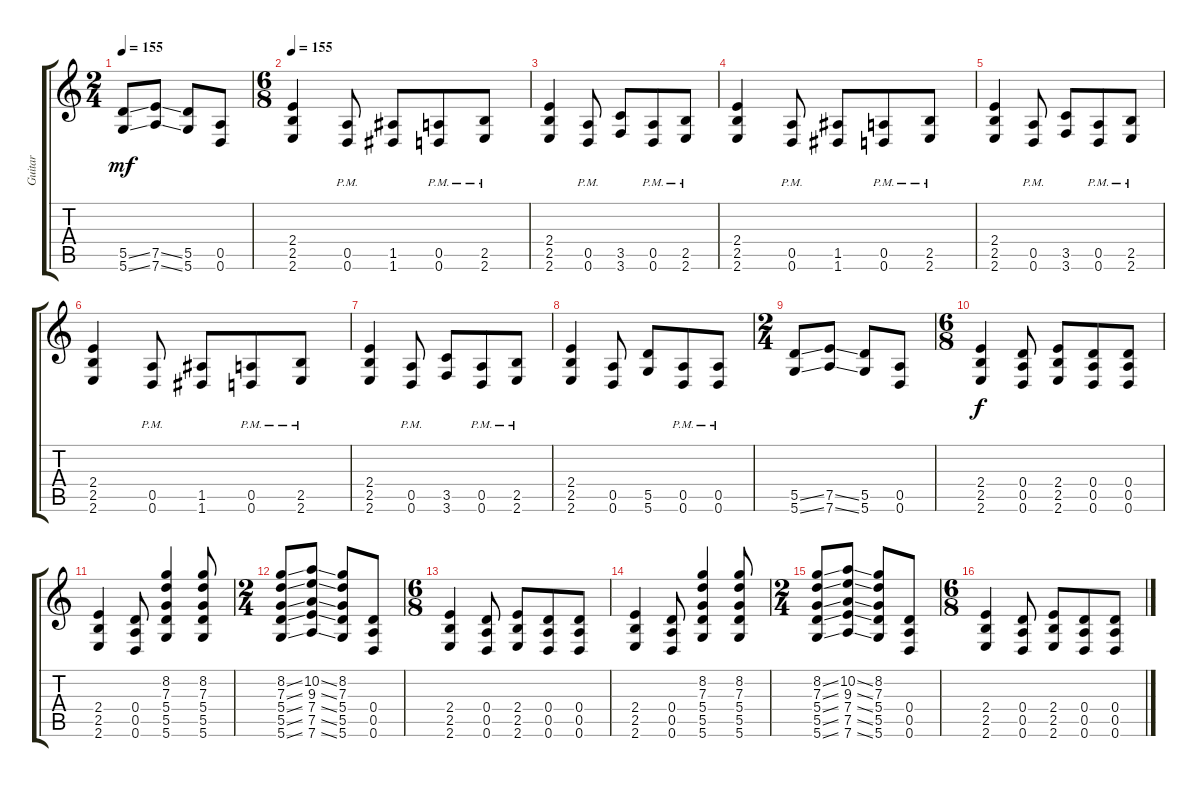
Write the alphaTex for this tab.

\track ("Guitar" "Guitar") {instrument distortionguitar}
\staff {score tabs}
\tuning (E4 B3 G3 D3 A2 D2) {hide}
\ts (2 4)
\tempo 155
\clef g2
\ks c
(5.5{ss} 5.6{ss}).8{dy mf} (7.5{ss} 7.6{ss}).8 (5.5 5.6).8 (0.5 0.6).8 |
\ts (6 8)
\tempo 155
(2.4 2.5 2.6).4 (0.5{pm} 0.6{pm}).8 (1.5 1.6).8 (0.5{pm} 0.6{pm}).8 (2.5{pm} 2.6{pm}).8 |
(2.4 2.5 2.6).4 (0.5{pm} 0.6{pm}).8 (3.5 3.6).8 (0.5{pm} 0.6{pm}).8 (2.5{pm} 2.6{pm}).8 |
(2.4 2.5 2.6).4 (0.5{pm} 0.6{pm}).8 (1.5 1.6).8 (0.5{pm} 0.6{pm}).8 (2.5{pm} 2.6{pm}).8 |
(2.4 2.5 2.6).4 (0.5{pm} 0.6{pm}).8 (3.5 3.6).8 (0.5{pm} 0.6{pm}).8 (2.5{pm} 2.6{pm}).8 |
(2.4 2.5 2.6).4 (0.5{pm} 0.6{pm}).8 (1.5 1.6).8 (0.5{pm} 0.6{pm}).8 (2.5{pm} 2.6{pm}).8 |
(2.4 2.5 2.6).4 (0.5{pm} 0.6{pm}).8 (3.5 3.6).8 (0.5{pm} 0.6{pm}).8 (2.5{pm} 2.6{pm}).8 |
(2.4 2.5 2.6).4 (0.5 0.6).8 (5.5 5.6).8 (0.5{pm} 0.6{pm}).8 (0.5{pm} 0.6{pm}).8 |
\ts (2 4)
(5.5{ss} 5.6{ss}).8 (7.5{ss} 7.6{ss}).8 (5.5 5.6).8 (0.5 0.6).8 |
\ts (6 8)
(2.4 2.5 2.6).4{dy f} (0.4 0.5 0.6).8 (2.4 2.5 2.6).8 (0.4 0.5 0.6).8 (0.4 0.5 0.6).8 |
(2.4 2.5 2.6).4 (0.4 0.5 0.6).8 (8.2 7.3 5.4 5.5 5.6).4 (8.2 7.3 5.4 5.5 5.6).8 |
\ts (2 4)
(8.2{ss} 7.3{ss} 5.4{ss} 5.5{ss} 5.6{ss}).8 (10.2{ss} 9.3{ss} 7.4{ss} 7.5{ss} 7.6{ss}).8 (8.2 7.3 5.4 5.5 5.6).8 (0.4 0.5 0.6).8 |
\ts (6 8)
(2.4 2.5 2.6).4 (0.4 0.5 0.6).8 (2.4 2.5 2.6).8 (0.4 0.5 0.6).8 (0.4 0.5 0.6).8 |
(2.4 2.5 2.6).4 (0.4 0.5 0.6).8 (8.2 7.3 5.4 5.5 5.6).4 (8.2 7.3 5.4 5.5 5.6).8 |
\ts (2 4)
(8.2{ss} 7.3{ss} 5.4{ss} 5.5{ss} 5.6{ss}).8 (10.2{ss} 9.3{ss} 7.4{ss} 7.5{ss} 7.6{ss}).8 (8.2 7.3 5.4 5.5 5.6).8 (0.4 0.5 0.6).8 |
\ts (6 8)
(2.4 2.5 2.6).4 (0.4 0.5 0.6).8 (2.4 2.5 2.6).8 (0.4 0.5 0.6).8 (0.4 0.5 0.6).8
